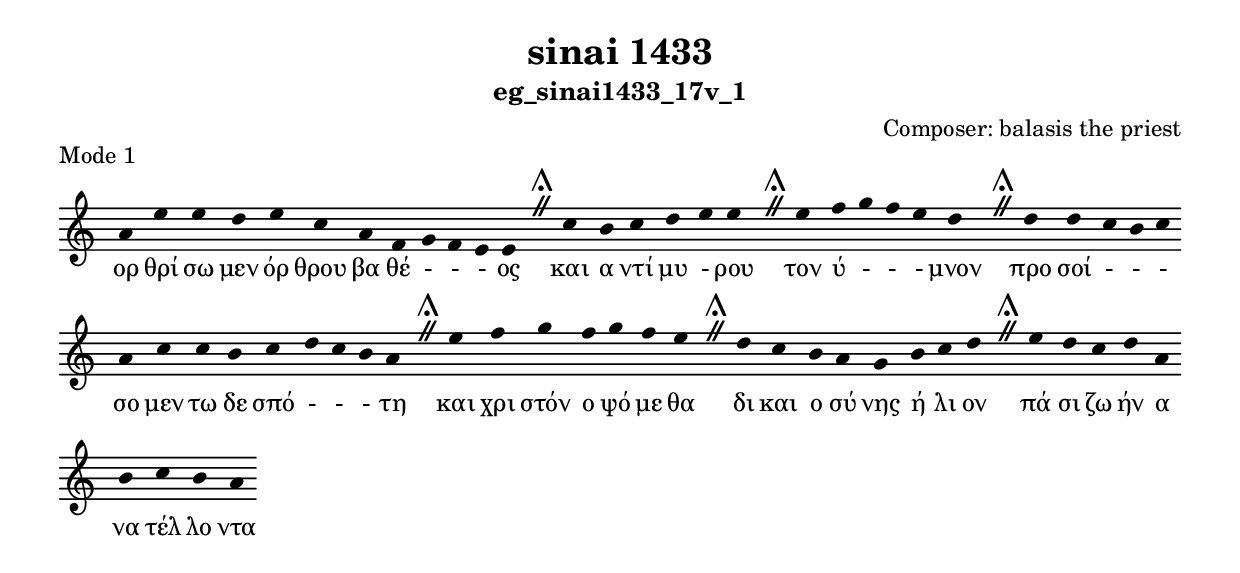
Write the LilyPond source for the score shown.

\include "gregorian.ly"

	\header {
 	  title = "sinai 1433"
	  subtitle = "eg_sinai1433_17v_1"
	  composer = "Composer: balasis the priest"
	  piece = "Mode 1"
	}

	chant = {
	  a'4 e''4 e''4 d''4 e''4 c''4 a'4 f'4 g'4 f'4 e'4 e'4 \divisioMaior
 c''4 b'4 c''4 d''4 e''4 e''4 \divisioMaior
 e''4 f''4 g''4 f''4 e''4 d''4 \divisioMaior
 d''4 d''4 c''4 b'4 c''4 a'4 c''4 c''4 b'4 c''4 d''4 c''4 b'4 a'4 \divisioMaior
 e''4 f''4 g''4 f''4 g''4 f''4 e''4 \divisioMaior
 d''4 c''4 b'4 a'4 g'4 b'4 c''4 d''4 \divisioMaior
 e''4 d''4 c''4 d''4 a'4 b'4 c''4 b'4 a'4\finalis
	}

	verba = \lyricmode {ορ θρί σω μεν όρ θρου βα θέ -  -  - ος 
και α ντί μυ - ρου 
τον ύ -  -  - μνον 
προ σοί -  -  - σο μεν τω δε σπό -  -  - τη 
και χρι στόν ο ψό με θα 
δι και ο σύ νης ή λι ον 
πά σι ζω ήν α να τέλ λο ντα 
	}


	\score {
	  \new Staff <<
	  \new Voice = "melody" \chant
	  \new Lyrics = "one" \lyricsto melody \verba
	  >>
	  \layout {
	    \context {
	      \Staff
	      \remove "Time_signature_engraver"
	      \remove "Bar_engraver"
	    }
	    \context {
	      \Voice
	      \remove "Stem_engraver"
	    }
	  }
	}